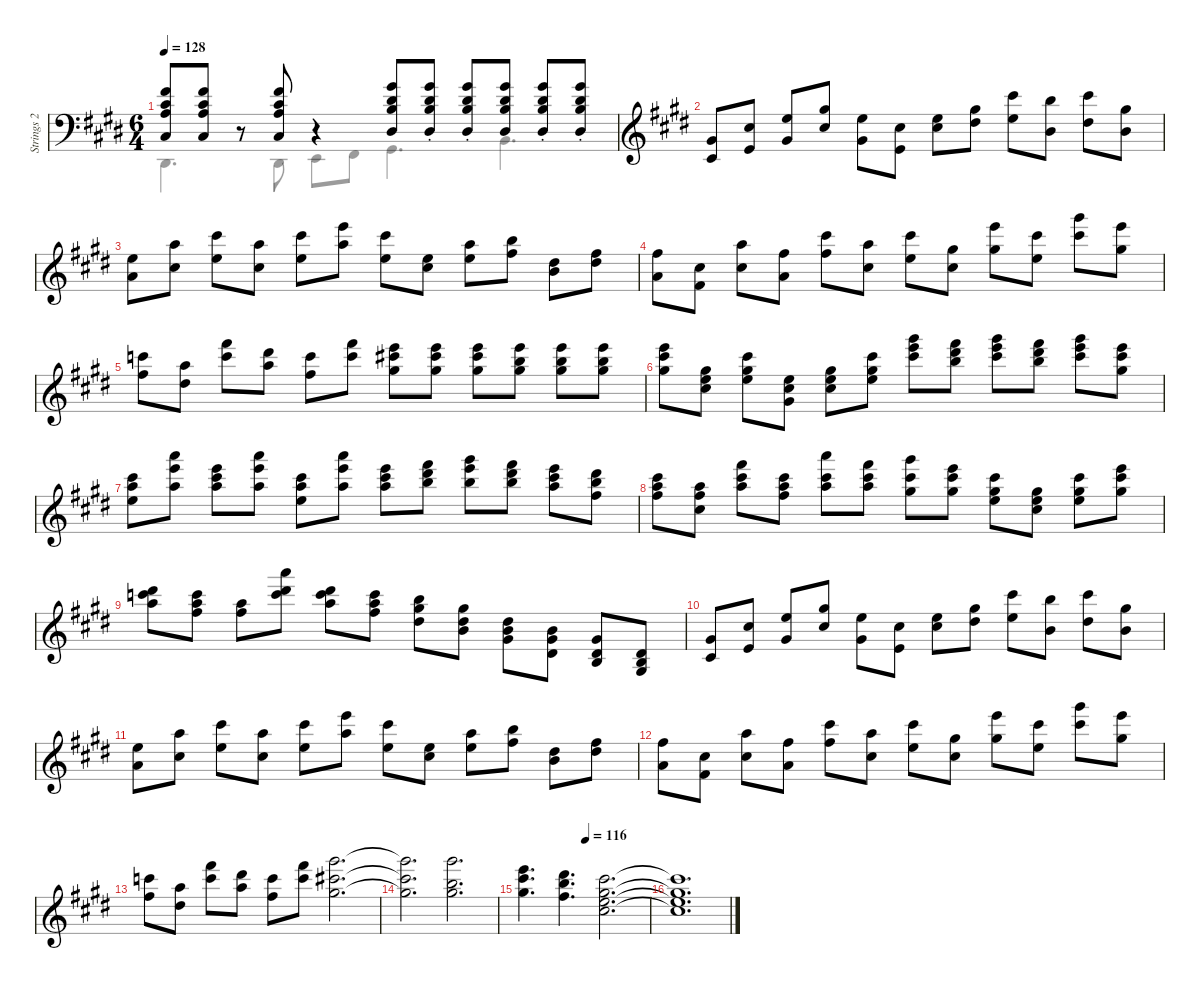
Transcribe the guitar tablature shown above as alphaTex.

\defaultSystemsLayout 4
\hideDynamics
\bracketExtendMode nobrackets
\firstSystemTrackNameMode fullname
\otherSystemsTrackNameMode fullname
\otherSystemsTrackNameOrientation horizontal
\track ("Strings 2" "vln.") {mute instrument stringensemble1}
\staff {score}
\tuning (E4 B3 G3 D3 A2 C2)
\voice
\ts (6 4)
\tempo 128
\clef f4
\ks e
(2.1{acc #} 2.2{acc #} 2.3{acc forcenatural} 4.5{acc #}).8{dy mf beam Up} (2.1{acc #} 2.2{acc #} 2.3{acc forcenatural} 4.5{acc #}).8{beam Up} r.8{beam Up} (2.1{acc #} 2.2{acc #} 2.3{acc forcenatural} 4.5{acc #}).8{beam Up} r.4{beam Up} (4.1{acc #} 4.2{acc #} 4.3{acc forcenatural} 6.5{acc #}).8{beam Up} (4.1{st acc #} 4.2{st acc #} 4.3{st acc forcenatural} 6.5{st acc #}).8{beam Up} (4.1{st acc #} 4.2{st acc #} 4.3{st acc forcenatural} 6.5{st acc #}).8{beam Up} (4.1{acc #} 4.2{acc #} 4.3{acc forcenatural} 6.5{acc #}).8{beam Up} (4.1{st acc #} 4.2{st acc #} 4.3{st acc forcenatural} 6.5{st acc #}).8{beam Up} (4.1{st acc #} 4.2{st acc #} 4.3{st acc forcenatural} 6.5{st acc #}).8{beam Up} |
\clef g2
(13.3{acc #} 11.4{acc #}).8{beam Up} (14.2{acc #} 14.4{acc forcenatural}).8{beam Up} (12.1{acc forcenatural} 13.3{acc #}).8{beam Up} (16.1{acc #} 14.2{acc #}).8{beam Down} (12.1{acc forcenatural} 13.3{acc #}).8{beam Down} (14.2{acc #} 14.4{acc forcenatural}).8{beam Down} (12.1{acc forcenatural} 14.2{acc #}).8{beam Down} (16.1{acc #} 16.2{acc #}).8{beam Down} (21.1{acc #} 21.3{acc forcenatural}).8{beam Down} (19.1{acc forcenatural} 21.4{acc forcenatural}).8{beam Down} (21.1{acc #} 20.3{acc #}).8{beam Down} (21.2{acc #} 21.4{acc forcenatural}).8{beam Down} |
(21.3{acc forcenatural} 19.4{acc forcenatural}).8{beam Down} (17.1{acc forcenatural} 18.3{acc #}).8{beam Down} (21.1{acc #} 21.3{acc forcenatural}).8{beam Down} (17.1{acc forcenatural} 18.3{acc #}).8{beam Down} (21.1{acc #} 21.3{acc forcenatural}).8{beam Down} (24.1{acc forcenatural} 22.2{acc forcenatural}).8{beam Down} (21.1{acc #} 21.3{acc forcenatural}).8{beam Down} (21.3{acc forcenatural} 23.4{acc #}).8{beam Down} (22.2{acc forcenatural} 21.3{acc forcenatural}).8{beam Down} (19.1{acc forcenatural} 19.2{acc #}).8{beam Down} (20.3{acc #} 21.4{acc forcenatural}).8{beam Down} (19.2{acc #} 20.3{acc #}).8{beam Down} |
(19.2{acc #} 19.4{acc forcenatural}).8{beam Down} (18.3{acc #} 16.4{acc #}).8{beam Down} (17.1{acc forcenatural} 18.3{acc #}).8{beam Down} (19.2{acc #} 19.4{acc forcenatural}).8{beam Down} (21.1{acc #} 19.2{acc #}).8{beam Down} (17.1{acc forcenatural} 18.3{acc #}).8{beam Down} (21.1{acc #} 21.3{acc forcenatural}).8{beam Down} (16.1{acc #} 18.3{acc #}).8{beam Down} (24.1{acc forcenatural} 21.2{acc #}).8{beam Down} (21.1{acc #} 21.3{acc forcenatural}).8{beam Down} (30.3{acc #} 42.4{acc #}).8{beam Down} (24.1{acc forcenatural} 21.2{acc #}).8{beam Down} |
(20.1{acc forcenatural} 19.2{acc #}).8{beam Down} (22.2{acc forcenatural} 20.3{acc #}).8{beam Down} (39.5{acc forcenatural} 26.1{acc #}).8{beam Down} (23.1{acc #} 22.2{acc forcenatural}).8{beam Down} (20.1{acc forcenatural} 19.2{acc #}).8{beam Down} (26.1{acc #} 25.2{acc forcenatural}).8{beam Down} (24.1{acc forcenatural} 26.2{acc #} 25.3{acc #}).8{beam Down} (24.1{acc forcenatural} 26.2{acc #} 25.3{acc #}).8{beam Down} (24.1{acc forcenatural} 26.2{acc #} 25.3{acc #}).8{beam Down} (24.1{acc forcenatural} 25.3{acc #} 24.2{acc forcenatural}).8{beam Down} (24.1{acc forcenatural} 25.3{acc #} 24.2{acc forcenatural}).8{beam Down} (24.1{acc forcenatural} 25.3{acc #} 24.2{acc forcenatural}).8{beam Down} |
(24.1{acc forcenatural} 21.2{acc #} 30.3{acc #}).8{beam Down} (21.2{acc #} 21.3{acc forcenatural} 23.4{acc #}).8{beam Down} (21.1{acc #} 21.2{acc #} 21.3{acc forcenatural}).8{beam Down} (21.3{acc forcenatural} 23.4{acc #} 23.5{acc #}).8{beam Down} (21.2{acc #} 21.3{acc forcenatural} 23.4{acc #}).8{beam Down} (21.1{acc #} 21.2{acc #} 21.3{acc forcenatural}).8{beam Down} (26.2{acc #} 33.3{acc forcenatural} 42.4{acc #}).8{beam Down} (19.1{acc forcenatural} 28.2{acc #} 35.3{acc #}).8{beam Down} (30.3{acc #} 24.1{acc forcenatural} 33.2{acc #}).8{beam Down} (19.1{acc forcenatural} 32.3{acc #} 31.2{acc #}).8{beam Down} (30.3{acc #} 24.1{acc forcenatural} 33.2{acc #}).8{beam Down} (16.1{acc #} 35.4{acc #} 43.5{acc forcenatural}).8{beam Down} |
(21.1{acc #} 22.2{acc forcenatural} 21.3{acc forcenatural}).8{beam Down} (26.3{acc forcenatural} 29.2{acc forcenatural} 29.1{acc forcenatural}).8{beam Down} (17.1{acc forcenatural} 38.4{acc forcenatural} 40.5{acc #}).8{beam Down} (31.4{acc forcenatural} 43.5{acc forcenatural} 57.6{acc forcenatural}).8{beam Down} (21.1{acc #} 22.2{acc forcenatural} 21.3{acc forcenatural}).8{beam Down} (31.4{acc forcenatural} 43.5{acc forcenatural} 57.6{acc forcenatural}).8{beam Down} (17.1{acc forcenatural} 35.4{acc #} 43.5{acc forcenatural}).8{beam Down} (40.4{acc #} 42.5{acc #} 47.6{acc forcenatural}).8{beam Down} (33.4{acc forcenatural} 43.5{acc forcenatural} 56.6{acc #}).8{beam Down} (40.4{acc #} 42.5{acc #} 47.6{acc forcenatural}).8{beam Down} (24.1{acc forcenatural} 31.4{acc forcenatural} 40.5{acc #}).8{beam Down} (23.1{acc #} 24.2{acc forcenatural} 23.3{acc #}).8{beam Down} |
(21.1{acc #} 22.2{acc forcenatural} 23.3{acc #}).8{beam Down} (22.2{acc forcenatural} 23.3{acc #} 23.4{acc #}).8{beam Down} (31.4{acc forcenatural} 40.5{acc #} 54.6{acc #}).8{beam Down} (21.1{acc #} 22.2{acc forcenatural} 23.3{acc #}).8{beam Down} (31.4{acc forcenatural} 40.5{acc #} 57.6{acc forcenatural}).8{beam Down} (31.4{acc forcenatural} 40.5{acc #} 54.6{acc #}).8{beam Down} (16.1{acc #} 26.2{acc #} 37.3{acc #}).8{beam Down} (16.1{acc #} 26.2{acc #} 33.3{acc forcenatural}).8{beam Down} (21.1{acc #} 21.2{acc #} 21.3{acc forcenatural}).8{beam Down} (21.2{acc #} 21.3{acc forcenatural} 23.4{acc #}).8{beam Down} (21.1{acc #} 21.2{acc #} 21.3{acc forcenatural}).8{beam Down} (24.1{acc forcenatural} 21.2{acc #} 30.3{acc #}).8{beam Down} |
(17.1{acc forcenatural} 25.2{acc forcenatural} 32.3{acc #}).8{beam Down} (20.1{acc forcenatural} 22.2{acc forcenatural} 23.3{acc #}).8{beam Down} (22.2{acc forcenatural} 23.3{acc #}).8{beam Down} (34.4{acc forcenatural} 42.5{acc #} 57.6{acc forcenatural}).8{beam Down} (22.2{acc forcenatural} 20.1{acc forcenatural} 32.3{acc #}).8{beam Down} (20.1{acc forcenatural} 22.2{acc forcenatural} 23.3{acc #}).8{beam Down} (19.1{acc forcenatural} 21.2{acc #} 20.3{acc #}).8{beam Down} (21.2{acc #} 20.3{acc #} 21.4{acc forcenatural}).8{beam Down} (16.2{acc #} 16.3{acc forcenatural} 18.4{acc #}).8{beam Down} (7.1{acc forcenatural} 9.2{acc #} 8.3{acc #}).8{beam Up} (9.2{acc #} 8.3{acc #} 9.4{acc forcenatural}).8{beam Up} (0.2{acc forcenatural} 8.3{acc #} 6.4{acc #}).8{beam Up} |
(4.1{acc #} 6.3{acc #}).8{beam Up} (9.1{acc #} 9.3{acc forcenatural}).8{beam Up} (12.1{acc forcenatural} 13.3{acc #}).8{beam Up} (16.1{acc #} 14.2{acc #}).8{beam Down} (12.1{acc forcenatural} 13.3{acc #}).8{beam Down} (14.2{acc #} 14.4{acc forcenatural}).8{beam Down} (12.1{acc forcenatural} 14.2{acc #}).8{beam Down} (16.1{acc #} 16.2{acc #}).8{beam Down} (21.1{acc #} 21.3{acc forcenatural}).8{beam Down} (19.1{acc forcenatural} 16.3{acc forcenatural}).8{beam Down} (21.1{acc #} 20.3{acc #}).8{beam Down} (21.2{acc #} 21.4{acc forcenatural}).8{beam Down} |
(21.3{acc forcenatural} 19.4{acc forcenatural}).8{beam Down} (17.1{acc forcenatural} 18.3{acc #}).8{beam Down} (21.1{acc #} 21.3{acc forcenatural}).8{beam Down} (17.1{acc forcenatural} 18.3{acc #}).8{beam Down} (21.1{acc #} 17.2{acc forcenatural}).8{beam Down} (24.1{acc forcenatural} 22.2{acc forcenatural}).8{beam Down} (21.1{acc #} 21.3{acc forcenatural}).8{beam Down} (12.1{acc forcenatural} 14.2{acc #}).8{beam Down} (17.1{acc forcenatural} 17.2{acc forcenatural}).8{beam Down} (19.1{acc forcenatural} 19.2{acc #}).8{beam Down} (11.1{acc #} 12.2{acc forcenatural}).8{beam Down} (14.1{acc #} 16.2{acc #}).8{beam Down} |
(14.1{acc #} 14.3{acc forcenatural}).8{beam Down} (9.1{acc #} 11.3{acc #}).8{beam Down} (17.1{acc forcenatural} 18.3{acc #}).8{beam Down} (14.1{acc #} 14.3{acc forcenatural}).8{beam Down} (21.1{acc #} 19.2{acc #}).8{beam Down} (17.1{acc forcenatural} 14.2{acc #}).8{beam Down} (21.1{acc #} 21.3{acc forcenatural}).8{beam Down} (16.1{acc #} 18.3{acc #}).8{beam Down} (24.1{acc forcenatural} 21.2{acc #}).8{beam Down} (21.1{acc #} 21.3{acc forcenatural}).8{beam Down} (21.1{acc #} 33.2{acc #}).8{beam Down} (24.1{acc forcenatural} 21.2{acc #}).8{beam Down} |
(20.1{acc forcenatural} 19.2{acc #}).8{beam Down} (22.2{acc forcenatural} 20.3{acc #}).8{beam Down} (20.1{acc forcenatural} 31.2{acc #}).8{beam Down} (23.1{acc #} 22.2{acc forcenatural}).8{beam Down} (20.1{acc forcenatural} 19.2{acc #}).8{beam Down} (20.1{acc forcenatural} 31.2{acc #}).8{beam Down} (30.4{acc #} 21.1{acc #} 33.2{acc #}).2{d beam Down} |
(30.4{t acc #} 21.1{t acc #} 33.2{t acc #}).2{d dy f beam Down} (21.2{acc #} 19.1{acc forcenatural} 37.3{acc #}).2{d dy mf beam Down} |
\tempo (116 0.5)
(24.1{acc forcenatural} 21.2{acc #} 30.3{acc #}).4{d beam Down} (23.1{acc #} 24.2{acc forcenatural} 23.3{acc #}).4{d beam Down} (21.1{acc #} 21.2{acc #} 21.3{acc forcenatural} 23.4{acc #}).2{d beam Down} |
(21.1{t acc #} 21.2{t acc #} 21.3{t acc forcenatural} 23.4{t acc #}).1{d dy f beam Down}
\voice
\clef f4
\ottava regular
\simile none
\ks e
3.6{acc #}.4{d dy f beam Down} 3.6{acc #}.8{beam Down} 4.6{acc forcenatural}.8{beam Down} 6.6{acc #}.8{beam Down} 8.6{acc #}.4{d beam Down} 11.6{acc forcenatural}.4{d beam Down} |
\clef g2
|
|
|
|
|
|
|
|
|
|
|
|
|
|
